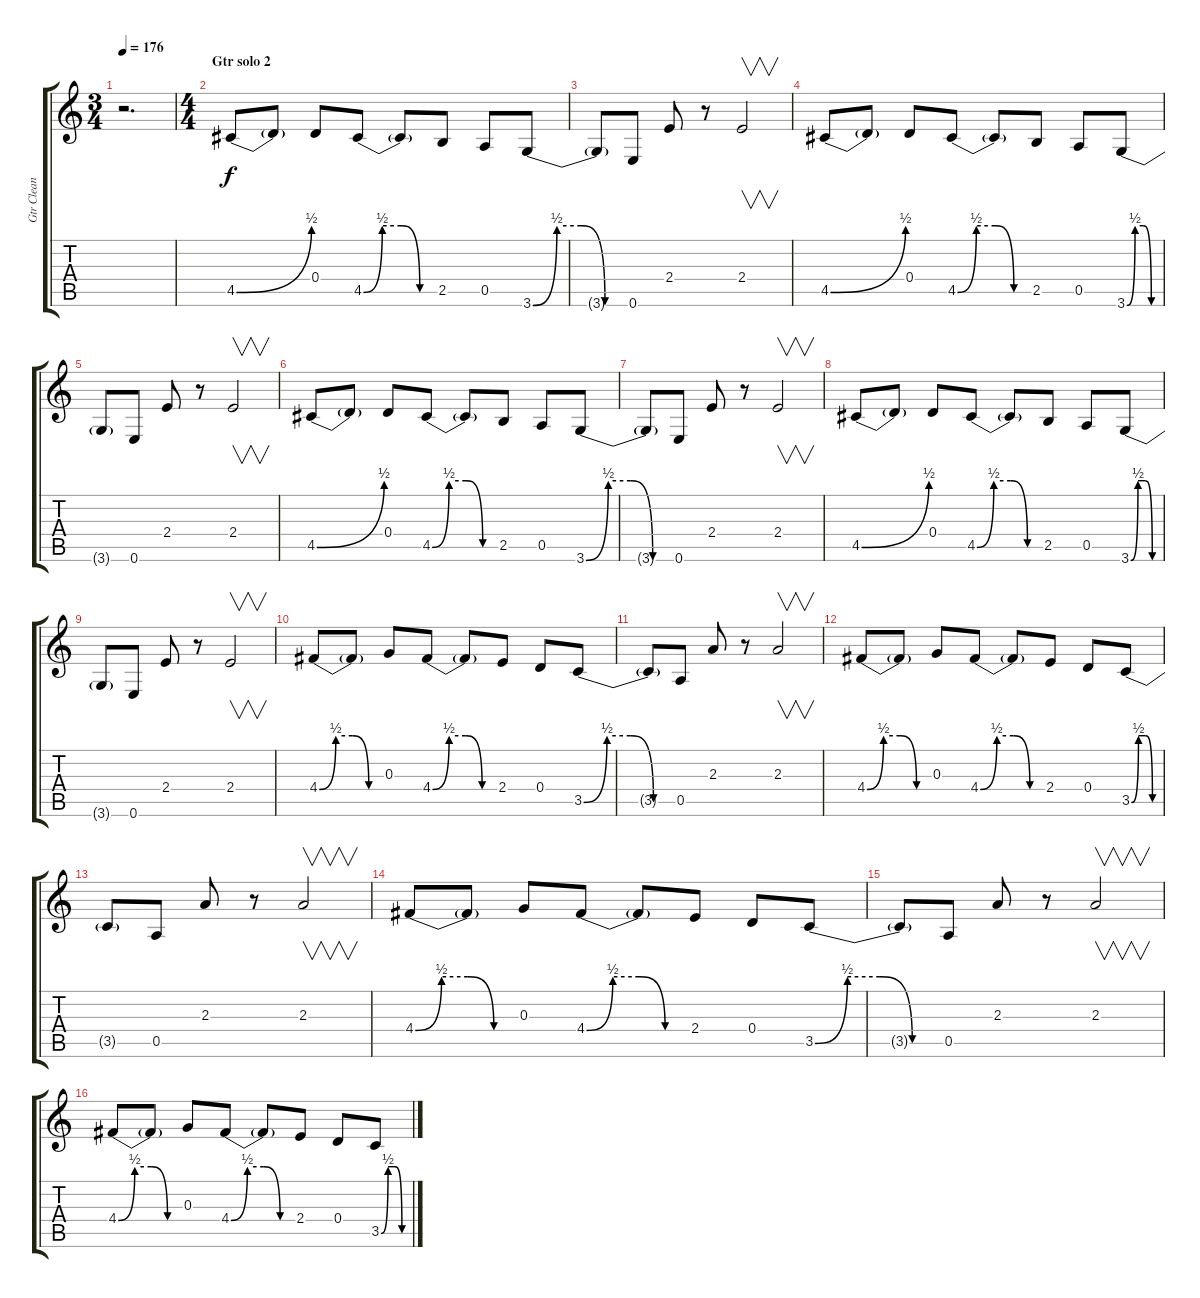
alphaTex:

\track ("Gtr Clean" "Gtr Clean") {instrument electricguitarclean}
\staff {score tabs}
\tuning (E4 B3 G3 D3 A2 E2) {hide}
\ts (3 4)
\tempo 176
\clef g2
\ks c
r.2{d dy f} |
\ts (4 4)
\section ("" "Gtr solo 2")
4.5{be (bend 0 0 60 2)}.8 4.5{t}.8 0.4.8 4.5{be (custom 0 0 15 2 30 2 45 0 60 0)}.8 4.5{t}.8 2.5.8 0.5.8 3.6{be (custom 0 0 15 2 30 2 45 0 60 0)}.8 |
3.6{t}.8 0.6.8 2.4.8 r.8 2.4.2{v} |
4.5{be (bend 0 0 60 2)}.8 4.5{t}.8 0.4.8 4.5{be (custom 0 0 15 2 30 2 45 0 60 0)}.8 4.5{t}.8 2.5.8 0.5.8 3.6{be (custom 0 0 15 2 30 2 45 0 60 0)}.8 |
3.6{t}.8 0.6.8 2.4.8 r.8 2.4.2{v} |
4.5{be (bend 0 0 60 2)}.8 4.5{t}.8 0.4.8 4.5{be (custom 0 0 15 2 30 2 45 0 60 0)}.8 4.5{t}.8 2.5.8 0.5.8 3.6{be (custom 0 0 15 2 30 2 45 0 60 0)}.8 |
3.6{t}.8 0.6.8 2.4.8 r.8 2.4.2{v} |
4.5{be (bend 0 0 60 2)}.8 4.5{t}.8 0.4.8 4.5{be (custom 0 0 15 2 30 2 45 0 60 0)}.8 4.5{t}.8 2.5.8 0.5.8 3.6{be (custom 0 0 15 2 30 2 45 0 60 0)}.8 |
3.6{t}.8 0.6.8 2.4.8 r.8 2.4.2{v} |
4.4{be (custom 0 0 15 2 30 2 45 0 60 0)}.8 4.4{t}.8 0.3.8 4.4{be (custom 0 0 15 2 30 2 45 0 60 0)}.8 4.4{t}.8 2.4.8 0.4.8 3.5{be (custom 0 0 15 2 30 2 45 0 60 0)}.8 |
3.5{t}.8 0.5.8 2.3.8 r.8 2.3.2{v} |
4.4{be (custom 0 0 15 2 30 2 45 0 60 0)}.8 4.4{t}.8 0.3.8 4.4{be (custom 0 0 15 2 30 2 45 0 60 0)}.8 4.4{t}.8 2.4.8 0.4.8 3.5{be (custom 0 0 15 2 30 2 45 0 60 0)}.8 |
3.5{t}.8 0.5.8 2.3.8 r.8 2.3.2{v} |
4.4{be (custom 0 0 15 2 30 2 45 0 60 0)}.8 4.4{t}.8 0.3.8 4.4{be (custom 0 0 15 2 30 2 45 0 60 0)}.8 4.4{t}.8 2.4.8 0.4.8 3.5{be (custom 0 0 15 2 30 2 45 0 60 0)}.8 |
3.5{t}.8 0.5.8 2.3.8 r.8 2.3.2{v} |
4.4{be (custom 0 0 15 2 30 2 45 0 60 0)}.8 4.4{t}.8 0.3.8 4.4{be (custom 0 0 15 2 30 2 45 0 60 0)}.8 4.4{t}.8 2.4.8 0.4.8 3.5{be (custom 0 0 15 2 30 2 45 0 60 0)}.8
